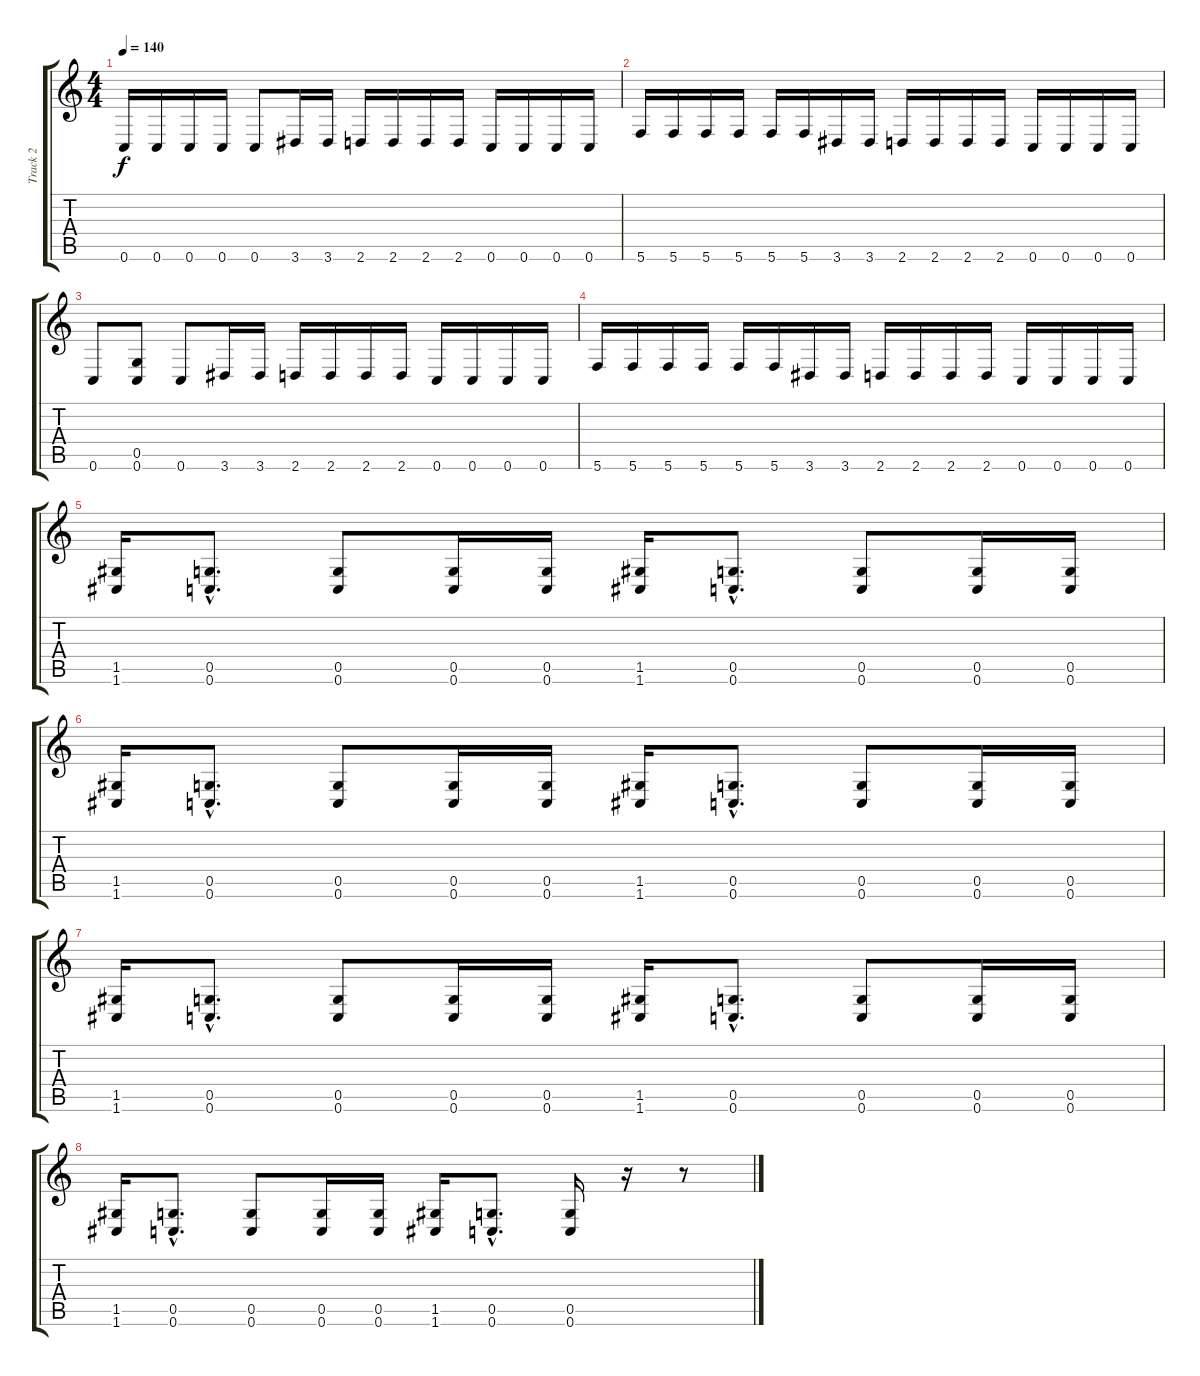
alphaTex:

\track ("Track 2" "Track 2") {instrument overdrivenguitar}
\staff {score tabs}
\tuning (D4 A3 F3 C3 G2 C2) {hide}
\ts (4 4)
\tempo 140
\clef g2
\ks c
0.6.16{dy f} 0.6.16 0.6.16 0.6.16 0.6.8 3.6.16 3.6.16 2.6.16 2.6.16 2.6.16 2.6.16 0.6.16 0.6.16 0.6.16 0.6.16 |
5.6.16 5.6.16 5.6.16 5.6.16 5.6.16 5.6.16 3.6.16 3.6.16 2.6.16 2.6.16 2.6.16 2.6.16 0.6.16 0.6.16 0.6.16 0.6.16 |
0.6.8 (0.5 0.6).8 0.6.8 3.6.16 3.6.16 2.6.16 2.6.16 2.6.16 2.6.16 0.6.16 0.6.16 0.6.16 0.6.16 |
5.6.16 5.6.16 5.6.16 5.6.16 5.6.16 5.6.16 3.6.16 3.6.16 2.6.16 2.6.16 2.6.16 2.6.16 0.6.16 0.6.16 0.6.16 0.6.16 |
(1.5 1.6).16 (0.5{hac} 0.6{hac}).8{d} (0.5 0.6).8 (0.5 0.6).16 (0.5 0.6).16 (1.5 1.6).16 (0.5{hac} 0.6{hac}).8{d} (0.5 0.6).8 (0.5 0.6).16 (0.5 0.6).16 |
(1.5 1.6).16 (0.5{hac} 0.6{hac}).8{d} (0.5 0.6).8 (0.5 0.6).16 (0.5 0.6).16 (1.5 1.6).16 (0.5{hac} 0.6{hac}).8{d} (0.5 0.6).8 (0.5 0.6).16 (0.5 0.6).16 |
(1.5 1.6).16 (0.5{hac} 0.6{hac}).8{d} (0.5 0.6).8 (0.5 0.6).16 (0.5 0.6).16 (1.5 1.6).16 (0.5{hac} 0.6{hac}).8{d} (0.5 0.6).8 (0.5 0.6).16 (0.5 0.6).16 |
(1.5 1.6).16 (0.5{hac} 0.6{hac}).8{d} (0.5 0.6).8 (0.5 0.6).16 (0.5 0.6).16 (1.5 1.6).16 (0.5{hac} 0.6{hac}).8{d} (0.5 0.6).16 r.16 r.8
